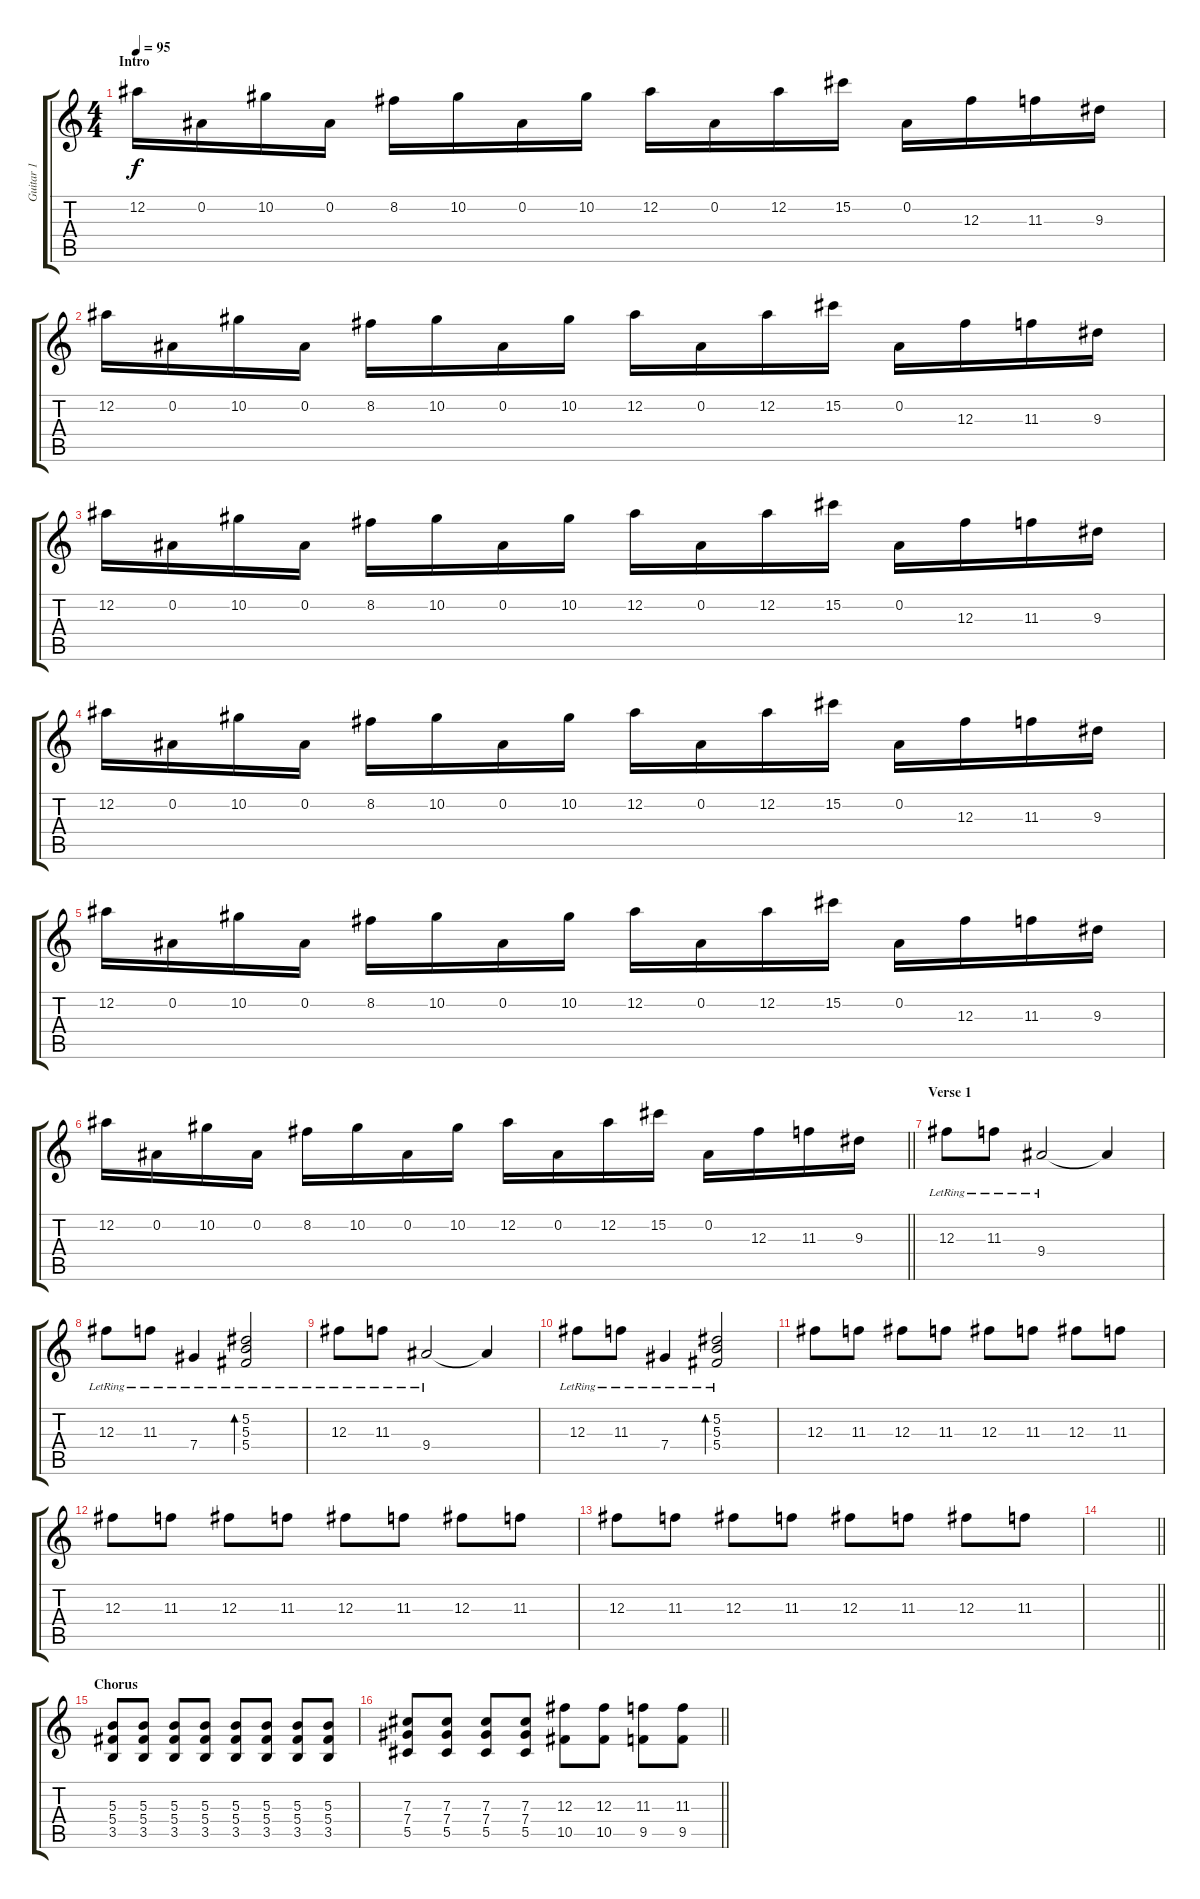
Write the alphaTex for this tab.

\track ("Guitar 1" "Guitar 1") {instrument distortionguitar}
\staff {score tabs}
\tuning (Eb4 Bb3 Gb3 Db3 Ab2 Db2) {hide}
\ts (4 4)
\section ("" "Intro")
\tempo 95
\clef g2
\ks c
12.2.16{dy f instrument distortionguitar} 0.2.16 10.2.16 0.2.16 8.2.16 10.2.16 0.2.16 10.2.16 12.2.16 0.2.16 12.2.16 15.2.16 0.2.16 12.3.16 11.3.16 9.3.16 |
12.2.16 0.2.16 10.2.16 0.2.16 8.2.16 10.2.16 0.2.16 10.2.16 12.2.16 0.2.16 12.2.16 15.2.16 0.2.16 12.3.16 11.3.16 9.3.16 |
12.2.16 0.2.16 10.2.16 0.2.16 8.2.16 10.2.16 0.2.16 10.2.16 12.2.16 0.2.16 12.2.16 15.2.16 0.2.16 12.3.16 11.3.16 9.3.16 |
12.2.16 0.2.16 10.2.16 0.2.16 8.2.16 10.2.16 0.2.16 10.2.16 12.2.16 0.2.16 12.2.16 15.2.16 0.2.16 12.3.16 11.3.16 9.3.16 |
12.2.16 0.2.16 10.2.16 0.2.16 8.2.16 10.2.16 0.2.16 10.2.16 12.2.16 0.2.16 12.2.16 15.2.16 0.2.16 12.3.16 11.3.16 9.3.16 |
\barLineRight lightlight
12.2.16 0.2.16 10.2.16 0.2.16 8.2.16 10.2.16 0.2.16 10.2.16 12.2.16 0.2.16 12.2.16 15.2.16 0.2.16 12.3.16 11.3.16 9.3.16 |
\section ("" "Verse 1")
12.3{lr}.8{instrument electricguitarclean} 11.3{lr}.8 9.4{lr}.2 9.4{t}.4 |
12.3{lr}.8 11.3{lr}.8 7.4{lr}.4 (5.2 5.3 5.4{lr}).2{bd 240} |
12.3{lr}.8 11.3{lr}.8 9.4{lr}.2 9.4{t}.4 |
12.3{lr}.8 11.3{lr}.8 7.4{lr}.4 (5.2 5.3 5.4{lr}).2{bd 240} |
12.3.8 11.3.8 12.3.8 11.3.8 12.3.8 11.3.8 12.3.8 11.3.8 |
12.3.8 11.3.8 12.3.8 11.3.8 12.3.8 11.3.8 12.3.8 11.3.8 |
12.3.8 11.3.8 12.3.8 11.3.8 12.3.8 11.3.8 12.3.8 11.3.8 |
\barLineRight lightlight
|
\section ("" "Chorus")
(5.3 5.4 3.5).8 (5.3 5.4 3.5).8 (5.3 5.4 3.5).8 (5.3 5.4 3.5).8 (5.3 5.4 3.5).8 (5.3 5.4 3.5).8 (5.3 5.4 3.5).8 (5.3 5.4 3.5).8 |
\barLineRight lightlight
(7.3 7.4 5.5).8 (7.3 7.4 5.5).8 (7.3 7.4 5.5).8 (7.3 7.4 5.5).8 (12.3 10.5).8 (12.3 10.5).8 (11.3 9.5).8 (11.3 9.5).8
